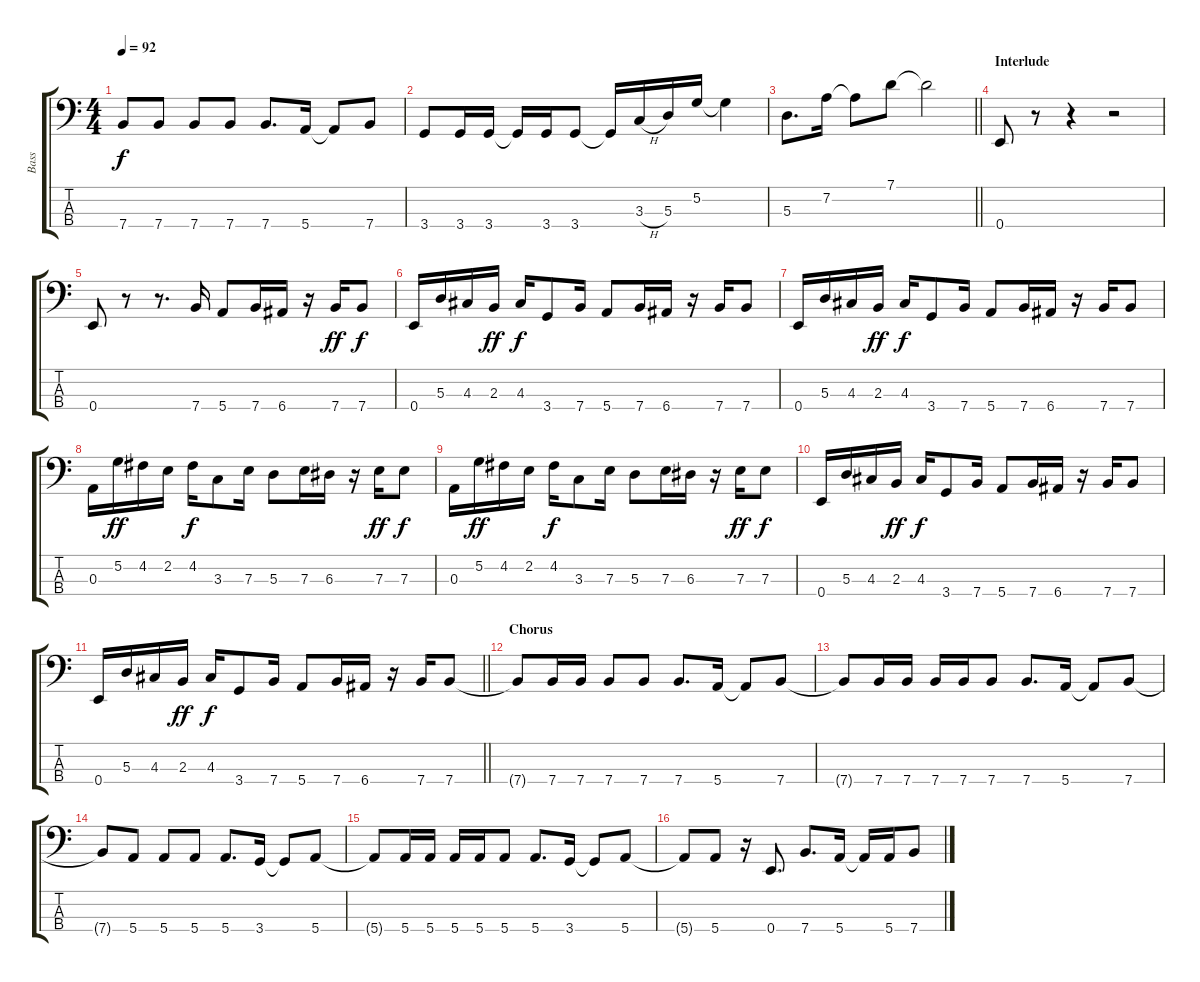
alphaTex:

\track ("Bass" "Bass") {instrument electricbassfinger}
\staff {score tabs}
\tuning (G2 D2 A1 E1) {hide}
\ts (4 4)
\tempo 92
\clef f4
\ks c
7.4{t}.8{dy f} 7.4.8 7.4.8 7.4.8 7.4.8{d} 5.4.16 5.4{t}.8 7.4.8 |
3.4.8 3.4.16 3.4.16 3.4{t}.16 3.4.16 3.4.8 3.4{t}.16 3.3{h}.16 5.3.16 5.2.16 5.2{t}.4 |
\barLineRight lightlight
5.3.8{d} 7.2.16 7.2{t}.8 7.1.8 7.1{t}.2 |
\section ("" "Interlude")
0.4.8 r.8 r.4 r.2 |
0.4.8 r.8 r.8{d} 7.4.16 5.4.8 7.4.16 6.4.16 r.16 7.4.16{dy ff} 7.4.8{dy f} |
0.4.16 5.3.16 4.3.16 2.3.16{dy ff} 4.3.16{dy f} 3.4.8 7.4.16 5.4.8 7.4.16 6.4.16 r.16 7.4.16 7.4.8 |
0.4.16 5.3.16 4.3.16 2.3.16{dy ff} 4.3.16{dy f} 3.4.8 7.4.16 5.4.8 7.4.16 6.4.16 r.16 7.4.16 7.4.8 |
0.3.16 5.2.16{dy ff} 4.2.16 2.2.16 4.2.16{dy f} 3.3.8 7.3.16 5.3.8 7.3.16 6.3.16 r.16 7.3.16{dy ff} 7.3.8{dy f} |
0.3.16 5.2.16{dy ff} 4.2.16 2.2.16 4.2.16{dy f} 3.3.8 7.3.16 5.3.8 7.3.16 6.3.16 r.16 7.3.16{dy ff} 7.3.8{dy f} |
0.4.16 5.3.16 4.3.16 2.3.16{dy ff} 4.3.16{dy f} 3.4.8 7.4.16 5.4.8 7.4.16 6.4.16 r.16 7.4.16 7.4.8 |
\barLineRight lightlight
0.4.16 5.3.16 4.3.16 2.3.16{dy ff} 4.3.16{dy f} 3.4.8 7.4.16 5.4.8 7.4.16 6.4.16 r.16 7.4.16 7.4.8 |
\section ("" "Chorus")
7.4{t}.8 7.4.16 7.4.16 7.4.8 7.4.8 7.4.8{d} 5.4.16 5.4{t}.8 7.4.8 |
7.4{t}.8 7.4.16 7.4.16 7.4.16 7.4.16 7.4.8 7.4.8{d} 5.4.16 5.4{t}.8 7.4.8 |
7.4{t}.8 5.4.8 5.4.8 5.4.8 5.4.8{d} 3.4.16 3.4{t}.8 5.4.8 |
5.4{t}.8 5.4.16 5.4.16 5.4.16 5.4.16 5.4.8 5.4.8{d} 3.4.16 3.4{t}.8 5.4.8 |
5.4{t}.8 5.4.8 r.16 0.4.8{d} 7.4.8{d} 5.4.16 5.4{t}.16 5.4.16 7.4.8
